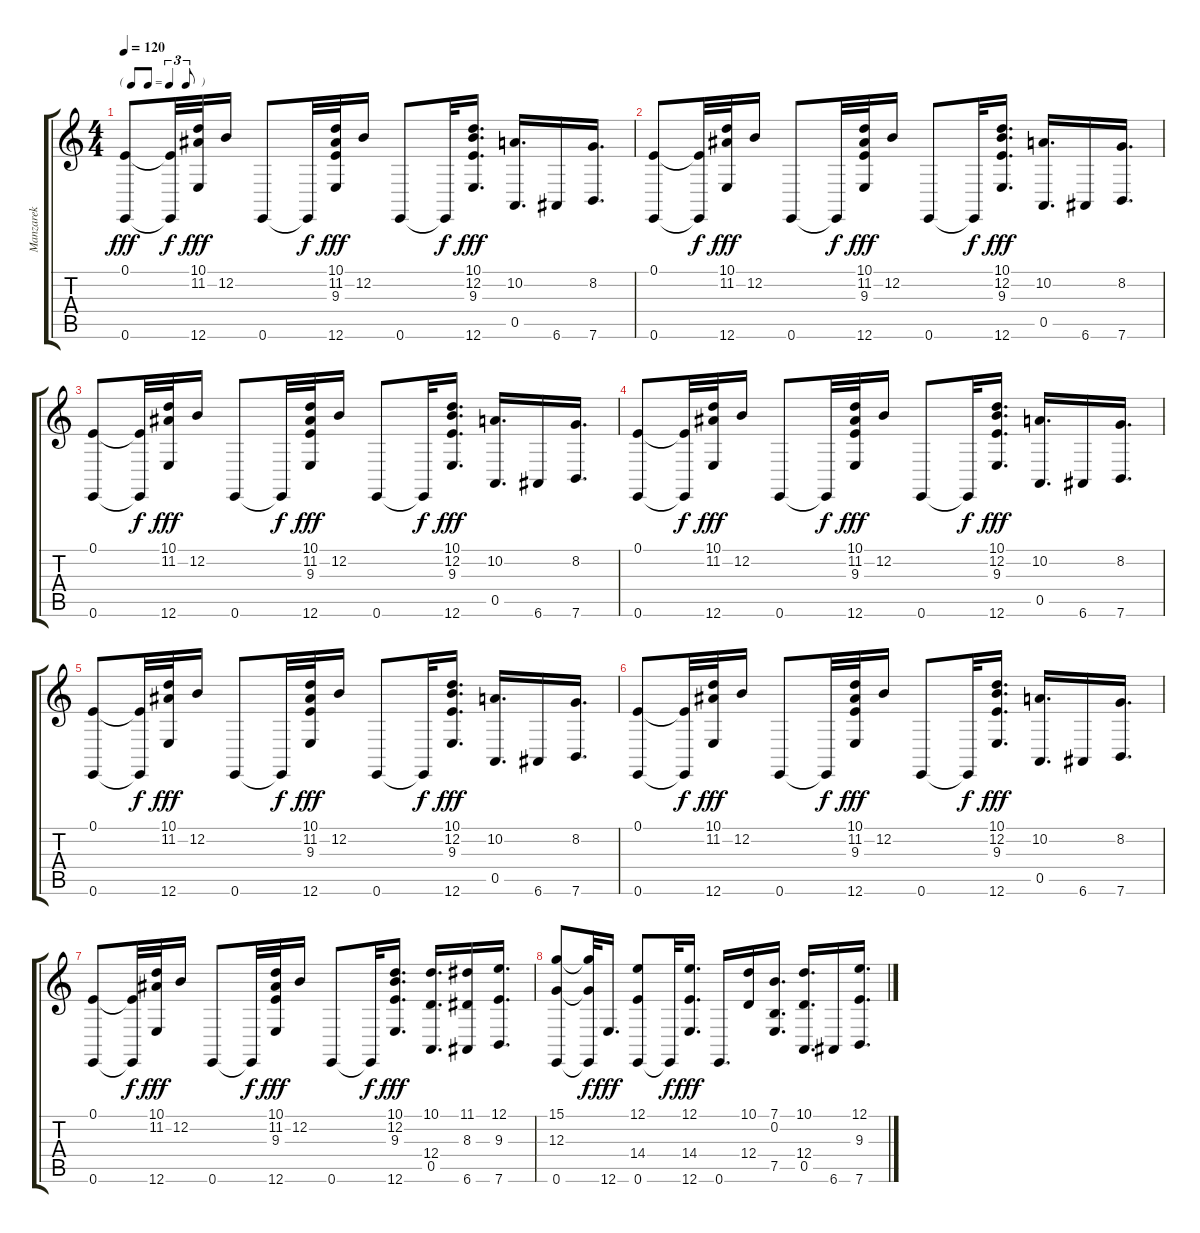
\track ("Manzarek" "Manzarek") {instrument acousticgrandpiano}
\staff {score tabs}
\tuning (E4 B3 G3 D3 A2 E2) {hide}
\ts (4 4)
\tf triplet8th
\tempo 120
\clef g2
\ks c
(0.1 0.6).8{dy fff} (0.1{t} 0.6{t}).32{dy f} (10.1 11.2 12.6).32{dy fff} 12.2.16 0.6.8 0.6{t}.32{dy f} (10.1 11.2 9.3 12.6).32{dy fff} 12.2.16 0.6.8 0.6{t}.32{dy f} (10.1 12.2 9.3 12.6).16{d dy fff} (10.2 0.5).16{d} 6.6.16 (8.2 7.6).16{d} |
(0.1 0.6).8 (0.1{t} 0.6{t}).32{dy f} (10.1 11.2 12.6).32{dy fff} 12.2.16 0.6.8 0.6{t}.32{dy f} (10.1 11.2 9.3 12.6).32{dy fff} 12.2.16 0.6.8 0.6{t}.32{dy f} (10.1 12.2 9.3 12.6).16{d dy fff} (10.2 0.5).16{d} 6.6.16 (8.2 7.6).16{d} |
(0.1 0.6).8 (0.1{t} 0.6{t}).32{dy f} (10.1 11.2 12.6).32{dy fff} 12.2.16 0.6.8 0.6{t}.32{dy f} (10.1 11.2 9.3 12.6).32{dy fff} 12.2.16 0.6.8 0.6{t}.32{dy f} (10.1 12.2 9.3 12.6).16{d dy fff} (10.2 0.5).16{d} 6.6.16 (8.2 7.6).16{d} |
(0.1 0.6).8 (0.1{t} 0.6{t}).32{dy f} (10.1 11.2 12.6).32{dy fff} 12.2.16 0.6.8 0.6{t}.32{dy f} (10.1 11.2 9.3 12.6).32{dy fff} 12.2.16 0.6.8 0.6{t}.32{dy f} (10.1 12.2 9.3 12.6).16{d dy fff} (10.2 0.5).16{d} 6.6.16 (8.2 7.6).16{d} |
(0.1 0.6).8 (0.1{t} 0.6{t}).32{dy f} (10.1 11.2 12.6).32{dy fff} 12.2.16 0.6.8 0.6{t}.32{dy f} (10.1 11.2 9.3 12.6).32{dy fff} 12.2.16 0.6.8 0.6{t}.32{dy f} (10.1 12.2 9.3 12.6).16{d dy fff} (10.2 0.5).16{d} 6.6.16 (8.2 7.6).16{d} |
(0.1 0.6).8 (0.1{t} 0.6{t}).32{dy f} (10.1 11.2 12.6).32{dy fff} 12.2.16 0.6.8 0.6{t}.32{dy f} (10.1 11.2 9.3 12.6).32{dy fff} 12.2.16 0.6.8 0.6{t}.32{dy f} (10.1 12.2 9.3 12.6).16{d dy fff} (10.2 0.5).16{d} 6.6.16 (8.2 7.6).16{d} |
(0.1 0.6).8 (0.1{t} 0.6{t}).32{dy f} (10.1 11.2 12.6).32{dy fff} 12.2.16 0.6.8 0.6{t}.32{dy f} (10.1 11.2 9.3 12.6).32{dy fff} 12.2.16 0.6.8 0.6{t}.32{dy f} (10.1 12.2 9.3 12.6).16{d dy fff} (10.1 12.4 0.5).16{d} (11.1 8.3 6.6).16 (12.1 9.3 7.6).16{d} |
(15.1 12.3 0.6).8 (15.1{t} 12.3{t} 0.6{t}).32{dy f} 12.6.16{d dy fff} (12.1 14.4 0.6).8 0.6{t}.32{dy f} (12.1 14.4 12.6).16{d dy fff} 0.6.16{d} (10.1 12.4).16 (7.1 0.2 7.5).16{d} (10.1 12.4 0.5).16{d} 6.6.16 (12.1 9.3 7.6).16{d}
